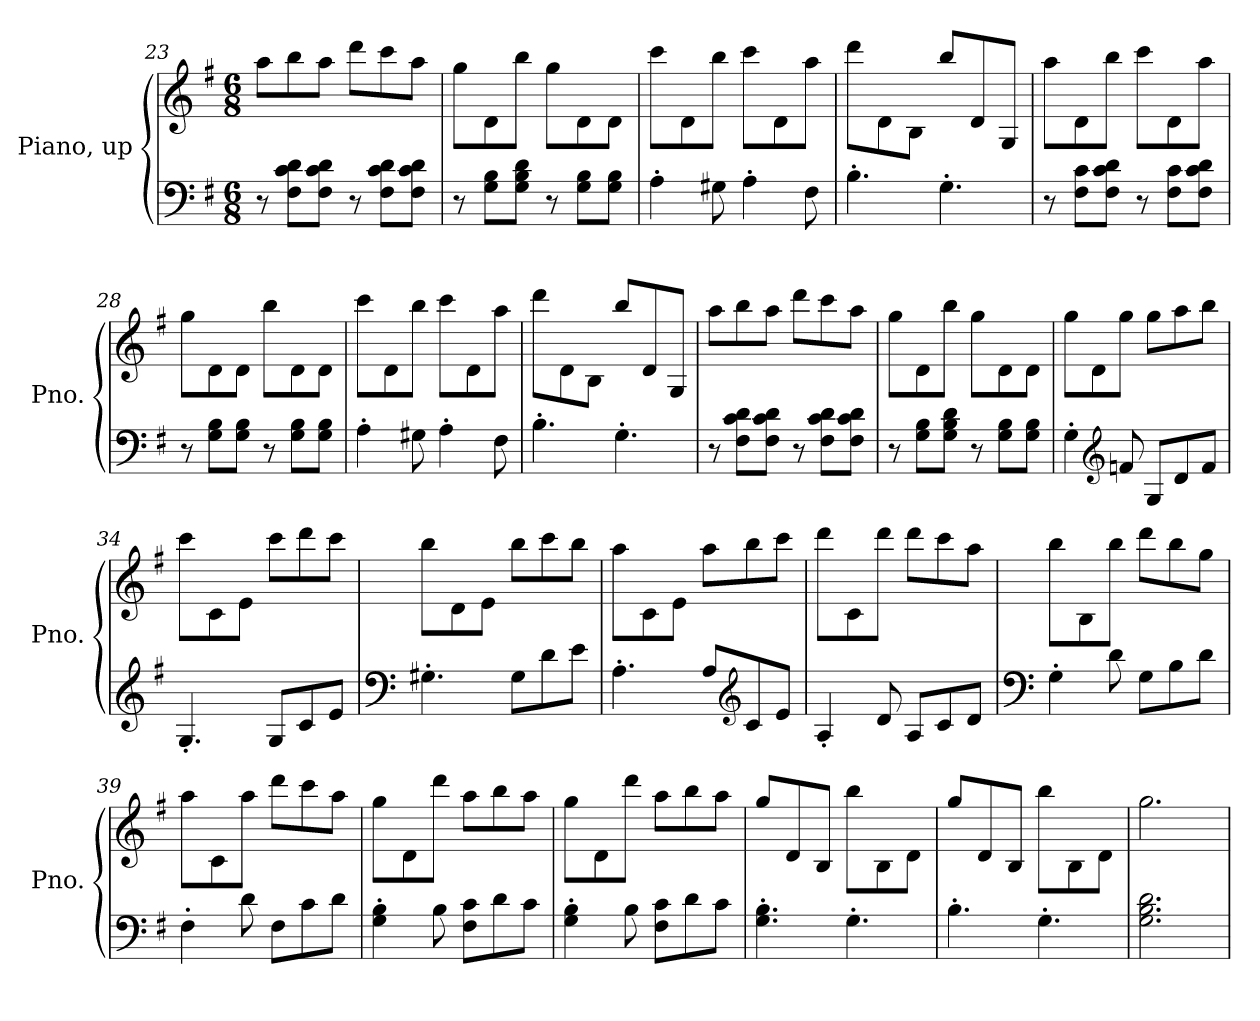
**kern	**kern
*part1	*part1
*staff2	*staff1
*I"Piano, up	*
*I'Pno.	*
!!LO:LB:g=z
*clefF4	*clefG2
*k[f#]	*k[f#]
*M6/8	*M6/8
=23	=23
8r	8aa\L
8F#\ 8c\ 8d\L	8bb\
8F#\ 8c\ 8d\J	8aa\J
8r	8ddd\L
8F#\ 8c\ 8d\L	8ccc\
8F#\ 8c\ 8d\J	8aa\J
=24	=24
8r	8gg\L
8G\ 8B\L	8d\
8G\ 8B\ 8d\J	8bb\J
8r	8gg\L
8G\ 8B\L	8d\
8G\ 8B\J	8d\J
=25	=25
4A'\	8ccc\L
.	8d\
8G#X\	8bb\J
4A'\	8ccc\L
.	8d\
8F#\	8aa\J
=26	=26
4.B'\	8ddd\L
.	8d\
.	8B\J
4.G'\	8bb/L
.	8d/
.	8G/J
=27	=27
8r	8aa\L
8F#\ 8c\L	8d\
8F#\ 8c\ 8d\J	8bb\J
8r	8ccc\L
8F#\ 8c\L	8d\
8F#\ 8c\ 8d\J	8aa\J
!!LO:LB:g=z
=28	=28
8r	8gg\L
8G\ 8B\L	8d\
8G\ 8B\J	8d\J
8r	8bb\L
8G\ 8B\L	8d\
8G\ 8B\J	8d\J
=29	=29
4A'\	8ccc\L
.	8d\
8G#X\	8bb\J
4A'\	8ccc\L
.	8d\
8F#\	8aa\J
=30	=30
4.B'\	8ddd\L
.	8d\
.	8B\J
4.G'\	8bb/L
.	8d/
.	8G/J
=31	=31
8r	8aa\L
8F#\ 8c\ 8d\L	8bb\
8F#\ 8c\ 8d\J	8aa\J
8r	8ddd\L
8F#\ 8c\ 8d\L	8ccc\
8F#\ 8c\ 8d\J	8aa\J
=32	=32
8r	8gg\L
8G\ 8B\L	8d\
8G\ 8B\ 8d\J	8bb\J
8r	8gg\L
8G\ 8B\L	8d\
8G\ 8B\J	8d\J
!!LO:PB:g=z
=33	=33
4G'\	8gg\L
.	8d\
*clefG2	*
8fn/	8gg\J
8G/L	8gg\L
8d/	8aa\
8f/J	8bb\J
=34	=34
4.G'/	8ccc\L
.	8c\
.	8e\J
8G/L	8ccc\L
8c/	8ddd\
8e/J	8ccc\J
=35	=35
*clefF4	*
4.G#X'\	8bb\L
.	8d\
.	8e\J
8G#\L	8bb\L
8d\	8ccc\
8e\J	8bb\J
=36	=36
4.A'\	8aa\L
.	8c\
.	8e\J
8A/L	8aa\L
*clefG2	*
8c/	8bb\
8e/J	8ccc\J
=37	=37
4A'/	8ddd\L
.	8c\
8d/	8ddd\J
8A/L	8ddd\L
8c/	8ccc\
8d/J	8aa\J
!!LO:LB:g=z
=38	=38
*clefF4	*
4G'\	8bb\L
.	8B\
8d\	8bb\J
8G\L	8ddd\L
8B\	8bb\
8d\J	8gg\J
=39	=39
4F#'\	8aa\L
.	8c\
8d\	8aa\J
8F#\L	8ddd\L
8c\	8ccc\
8d\J	8aa\J
=40	=40
4G\' 4B\'	8gg\L
.	8d\
8B\	8ddd\J
8F#\ 8c\L	8aa\L
8d\	8bb\
8c\J	8aa\J
=41	=41
4G\' 4B\'	8gg\L
.	8d\
8B\	8ddd\J
8F#\ 8c\L	8aa\L
8d\	8bb\
8c\J	8aa\J
=42	=42
4.G\' 4.B\'	8gg/L
.	8d/
.	8B/J
4.G'\	8bb\L
.	8B\
.	8d\J
!!LO:LB:g=z
=43	=43
4.B'\	8gg/L
.	8d/
.	8B/J
4.G'\	8bb\L
.	8B\
.	8d\J
=44	=44
2.G\ 2.B\ 2.d\	2.gg\
=	=
*-	*-
